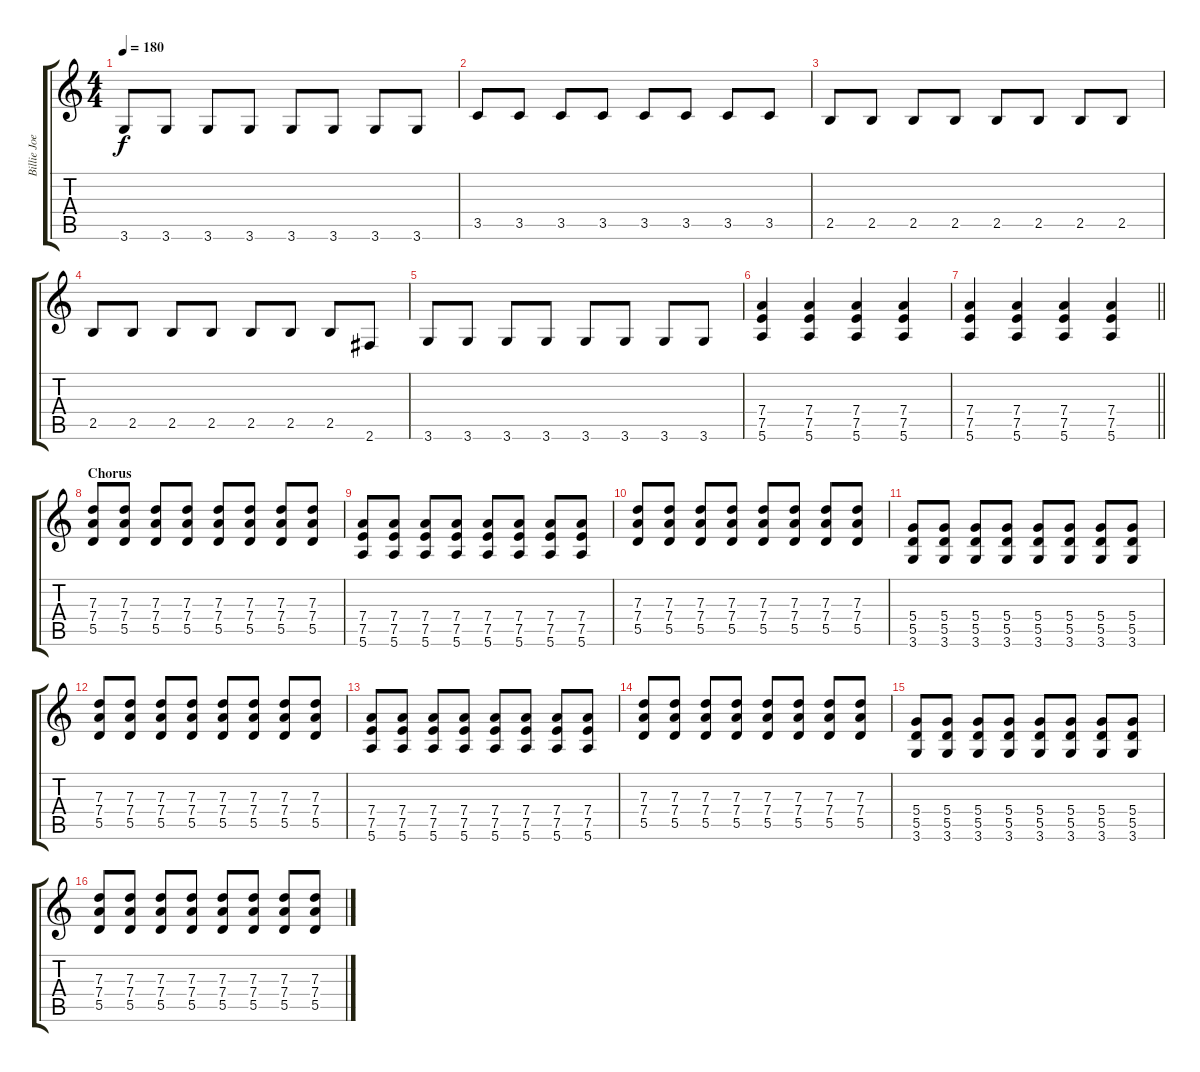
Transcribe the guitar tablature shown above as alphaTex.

\track ("Billie Joe Armstrong - Guitar" "Billie Joe") {instrument distortionguitar}
\staff {score tabs}
\tuning (E4 B3 G3 D3 A2 E2) {hide}
\ts (4 4)
\tempo 180
\clef g2
\ks c
3.6.8{dy f} 3.6.8 3.6.8 3.6.8 3.6.8 3.6.8 3.6.8 3.6.8 |
3.5.8 3.5.8 3.5.8 3.5.8 3.5.8 3.5.8 3.5.8 3.5.8 |
2.5.8 2.5.8 2.5.8 2.5.8 2.5.8 2.5.8 2.5.8 2.5.8 |
2.5.8 2.5.8 2.5.8 2.5.8 2.5.8 2.5.8 2.5.8 2.6.8 |
3.6.8 3.6.8 3.6.8 3.6.8 3.6.8 3.6.8 3.6.8 3.6.8 |
(7.4 7.5 5.6).4{volume 13 balance 8} (7.4 7.5 5.6).4 (7.4 7.5 5.6).4 (7.4 7.5 5.6).4 |
\barLineRight lightlight
(7.4 7.5 5.6).4 (7.4 7.5 5.6).4 (7.4 7.5 5.6).4 (7.4 7.5 5.6).4 |
\section ("" "Chorus")
(7.3 7.4 5.5).8 (7.3 7.4 5.5).8 (7.3 7.4 5.5).8 (7.3 7.4 5.5).8 (7.3 7.4 5.5).8 (7.3 7.4 5.5).8 (7.3 7.4 5.5).8 (7.3 7.4 5.5).8 |
(7.4 7.5 5.6).8 (7.4 7.5 5.6).8 (7.4 7.5 5.6).8 (7.4 7.5 5.6).8 (7.4 7.5 5.6).8 (7.4 7.5 5.6).8 (7.4 7.5 5.6).8 (7.4 7.5 5.6).8 |
(7.3 7.4 5.5).8 (7.3 7.4 5.5).8 (7.3 7.4 5.5).8 (7.3 7.4 5.5).8 (7.3 7.4 5.5).8 (7.3 7.4 5.5).8 (7.3 7.4 5.5).8 (7.3 7.4 5.5).8 |
(5.4 5.5 3.6).8 (5.4 5.5 3.6).8 (5.4 5.5 3.6).8 (5.4 5.5 3.6).8 (5.4 5.5 3.6).8 (5.4 5.5 3.6).8 (5.4 5.5 3.6).8 (5.4 5.5 3.6).8 |
(7.3 7.4 5.5).8 (7.3 7.4 5.5).8 (7.3 7.4 5.5).8 (7.3 7.4 5.5).8 (7.3 7.4 5.5).8 (7.3 7.4 5.5).8 (7.3 7.4 5.5).8 (7.3 7.4 5.5).8 |
(7.4 7.5 5.6).8 (7.4 7.5 5.6).8 (7.4 7.5 5.6).8 (7.4 7.5 5.6).8 (7.4 7.5 5.6).8 (7.4 7.5 5.6).8 (7.4 7.5 5.6).8 (7.4 7.5 5.6).8 |
(7.3 7.4 5.5).8 (7.3 7.4 5.5).8 (7.3 7.4 5.5).8 (7.3 7.4 5.5).8 (7.3 7.4 5.5).8 (7.3 7.4 5.5).8 (7.3 7.4 5.5).8 (7.3 7.4 5.5).8 |
(5.4 5.5 3.6).8 (5.4 5.5 3.6).8 (5.4 5.5 3.6).8 (5.4 5.5 3.6).8 (5.4 5.5 3.6).8 (5.4 5.5 3.6).8 (5.4 5.5 3.6).8 (5.4 5.5 3.6).8 |
(7.3 7.4 5.5).8 (7.3 7.4 5.5).8 (7.3 7.4 5.5).8 (7.3 7.4 5.5).8 (7.3 7.4 5.5).8 (7.3 7.4 5.5).8 (7.3 7.4 5.5).8 (7.3 7.4 5.5).8
